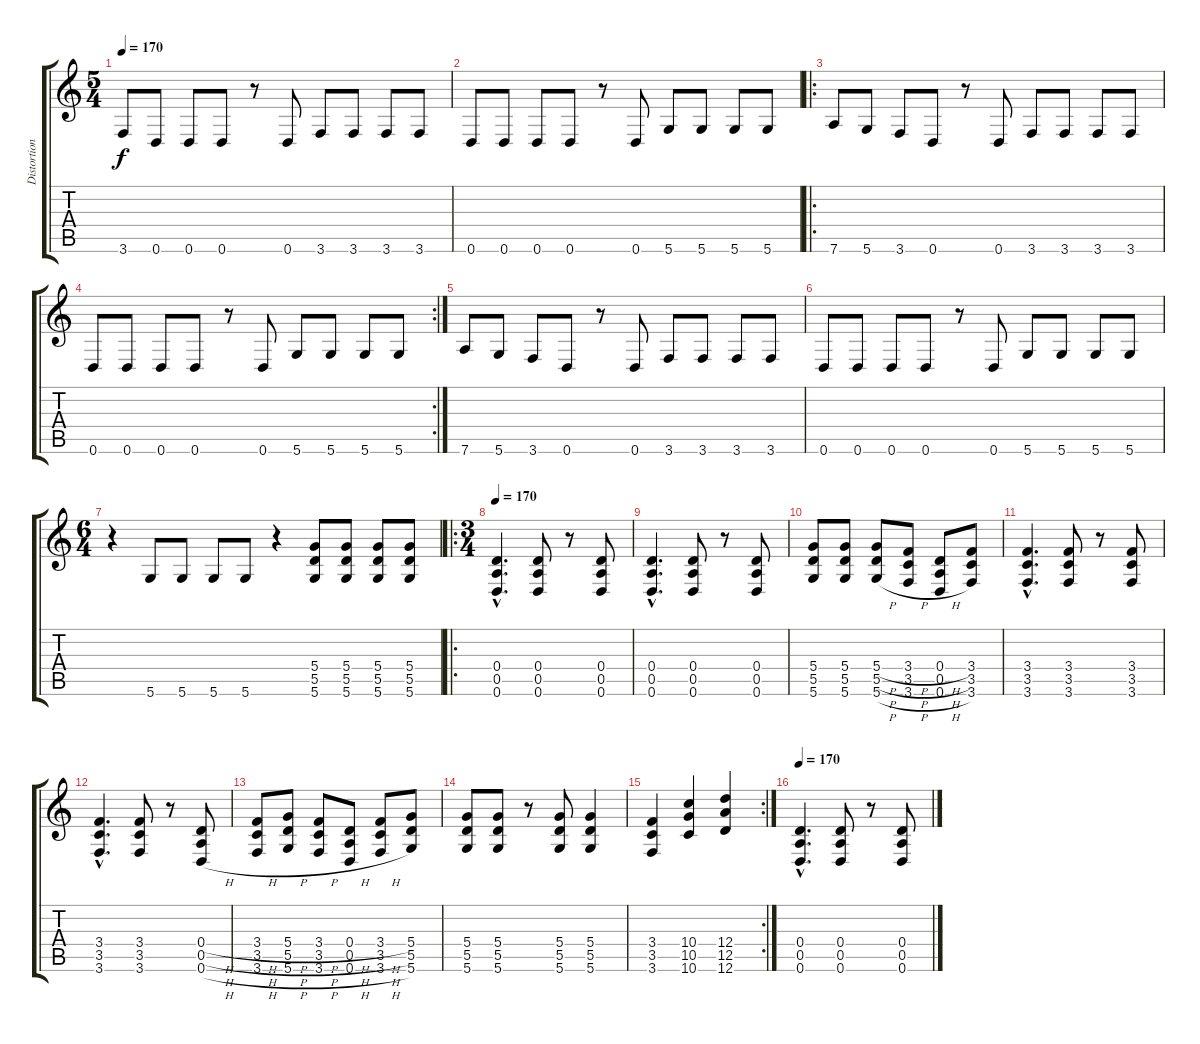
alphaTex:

\track ("Distortion Guitar" "Distortion") {instrument distortionguitar}
\staff {score tabs}
\tuning (E4 B3 G3 D3 A2 D2) {hide}
\ts (5 4)
\tempo 170
\clef g2
\ks c
3.6.8{dy f} 0.6.8 0.6.8 0.6.8 r.8 0.6.8 3.6.8 3.6.8 3.6.8 3.6.8 |
0.6.8 0.6.8 0.6.8 0.6.8 r.8 0.6.8 5.6.8 5.6.8 5.6.8 5.6.8 |
\ro
7.6.8 5.6.8 3.6.8 0.6.8 r.8 0.6.8 3.6.8 3.6.8 3.6.8 3.6.8 |
\rc 2
0.6.8 0.6.8 0.6.8 0.6.8 r.8 0.6.8 5.6.8 5.6.8 5.6.8 5.6.8 |
7.6.8 5.6.8 3.6.8 0.6.8 r.8 0.6.8 3.6.8 3.6.8 3.6.8 3.6.8 |
0.6.8 0.6.8 0.6.8 0.6.8 r.8 0.6.8 5.6.8 5.6.8 5.6.8 5.6.8 |
\ts (6 4)
r.4 5.6.8 5.6.8 5.6.8 5.6.8 r.4 (5.4 5.5 5.6).8 (5.4 5.5 5.6).8 (5.4 5.5 5.6).8 (5.4 5.5 5.6).8 |
\ro
\ts (3 4)
\tempo 170
(0.4{hac} 0.5{hac} 0.6{hac}).4{d} (0.4 0.5 0.6).8 r.8 (0.4 0.5 0.6).8 |
(0.4{hac} 0.5{hac} 0.6{hac}).4{d} (0.4 0.5 0.6).8 r.8 (0.4 0.5 0.6).8 |
(5.4 5.5 5.6).8 (5.4 5.5 5.6).8 (5.4{h} 5.5{h} 5.6{h}).8 (3.4{h} 3.5{h} 3.6{h}).8 (0.4{h} 0.5{h} 0.6{h}).8 (3.4 3.5 3.6).8 |
(3.4{hac} 3.5{hac} 3.6{hac}).4{d} (3.4 3.5 3.6).8 r.8 (3.4 3.5 3.6).8 |
(3.4{hac} 3.5{hac} 3.6{hac}).4{d} (3.4 3.5 3.6).8 r.8 (0.4{h} 0.5{h} 0.6{h}).8 |
(3.4{h} 3.5{h} 3.6{h}).8 (5.4{h} 5.5{h} 5.6{h}).8 (3.4{h} 3.5{h} 3.6{h}).8 (0.4{h} 0.5{h} 0.6{h}).8 (3.4{h} 3.5{h} 3.6{h}).8 (5.4 5.5 5.6).8 |
(5.4 5.5 5.6).8 (5.4 5.5 5.6).8 r.8 (5.4 5.5 5.6).8 (5.4 5.5 5.6).4 |
\rc 2
(3.4 3.5 3.6).4 (10.4 10.5 10.6).4 (12.4 12.5 12.6).4 |
\tempo 170
(0.4{hac} 0.5{hac} 0.6{hac}).4{d} (0.4 0.5 0.6).8 r.8 (0.4 0.5 0.6).8
